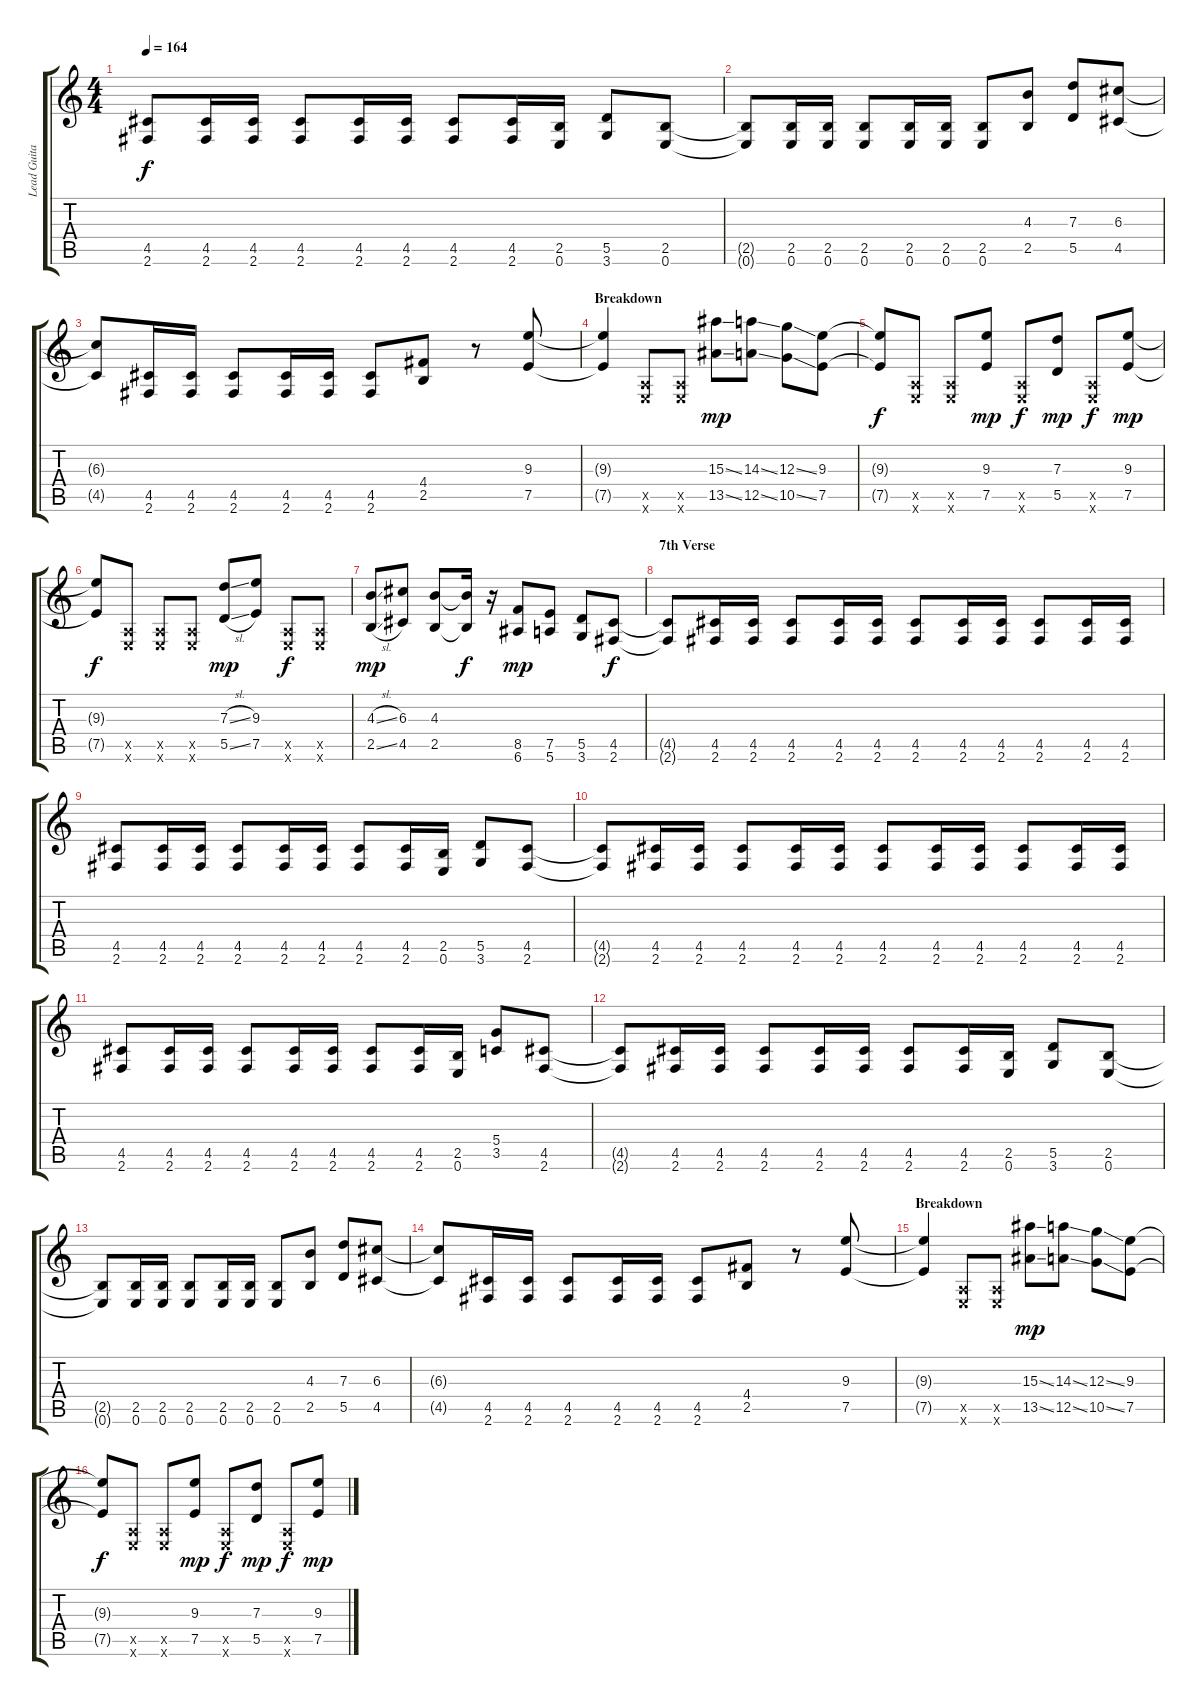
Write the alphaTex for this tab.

\track ("Lead Guitar (Chris Poland)" "Lead Guita") {instrument distortionguitar}
\staff {score tabs}
\tuning (E4 B3 G3 D3 A2 E2) {hide}
\ts (4 4)
\tempo 164
\clef g2
\ks c
(4.5{t} 2.6{t}).8{dy f} (4.5 2.6).16 (4.5 2.6).16 (4.5 2.6).8 (4.5 2.6).16 (4.5 2.6).16 (4.5 2.6).8 (4.5 2.6).16 (2.5 0.6).16 (5.5 3.6).8 (2.5 0.6).8 |
(2.5{t} 0.6{t}).8 (2.5 0.6).16 (2.5 0.6).16 (2.5 0.6).8 (2.5 0.6).16 (2.5 0.6).16 (2.5 0.6).8 (4.3 2.5).8 (7.3 5.5).8 (6.3 4.5).8 |
(6.3{t} 4.5{t}).8 (4.5 2.6).16 (4.5 2.6).16 (4.5 2.6).8 (4.5 2.6).16 (4.5 2.6).16 (4.5 2.6).8 (4.4 2.5).8 r.8 (9.3 7.5).8 |
\section ("" "Breakdown")
(9.3{t} 7.5{t}).4 (0.5{x} 0.6{x}).8 (0.5{x} 0.6{x}).8 (15.3{ss} 13.5{ss}).8{dy mp} (14.3{ss} 12.5{ss}).8 (12.3{ss} 10.5{ss}).8 (9.3 7.5).8 |
(9.3{t} 7.5{t}).8{dy f} (0.5{x} 0.6{x}).8 (0.5{x} 0.6{x}).8 (9.3 7.5).8{dy mp} (0.5{x} 0.6{x}).8{dy f} (7.3 5.5).8{dy mp} (0.5{x} 0.6{x}).8{dy f} (9.3 7.5).8{dy mp} |
(9.3{t} 7.5{t}).8{dy f} (0.5{x} 0.6{x}).8 (0.5{x} 0.6{x}).8 (0.5{x} 0.6{x}).8 (7.3{sl} 5.5{sl}).8{dy mp} (9.3 7.5).8 (0.5{x} 0.6{x}).8{dy f} (0.5{x} 0.6{x}).8 |
(4.3{sl} 2.5{sl}).8{dy mp} (6.3 4.5).8 (4.3 2.5).8 (4.3{t} 2.5{t}).16{dy f} r.16 (8.5 6.6).8{dy mp} (7.5 5.6).8 (5.5 3.6).8 (4.5 2.6).8{dy f} |
\section ("" "7th Verse")
(4.5{t} 2.6{t}).8 (4.5 2.6).16 (4.5 2.6).16 (4.5 2.6).8 (4.5 2.6).16 (4.5 2.6).16 (4.5 2.6).8 (4.5 2.6).16 (4.5 2.6).16 (4.5 2.6).8 (4.5 2.6).16 (4.5 2.6).16 |
(4.5 2.6).8 (4.5 2.6).16 (4.5 2.6).16 (4.5 2.6).8 (4.5 2.6).16 (4.5 2.6).16 (4.5 2.6).8 (4.5 2.6).16 (2.5 0.6).16 (5.5 3.6).8 (4.5 2.6).8 |
(4.5{t} 2.6{t}).8 (4.5 2.6).16 (4.5 2.6).16 (4.5 2.6).8 (4.5 2.6).16 (4.5 2.6).16 (4.5 2.6).8 (4.5 2.6).16 (4.5 2.6).16 (4.5 2.6).8 (4.5 2.6).16 (4.5 2.6).16 |
(4.5 2.6).8 (4.5 2.6).16 (4.5 2.6).16 (4.5 2.6).8 (4.5 2.6).16 (4.5 2.6).16 (4.5 2.6).8 (4.5 2.6).16 (2.5 0.6).16 (5.4 3.5).8 (4.5 2.6).8 |
(4.5{t} 2.6{t}).8 (4.5 2.6).16 (4.5 2.6).16 (4.5 2.6).8 (4.5 2.6).16 (4.5 2.6).16 (4.5 2.6).8 (4.5 2.6).16 (2.5 0.6).16 (5.5 3.6).8 (2.5 0.6).8 |
(2.5{t} 0.6{t}).8 (2.5 0.6).16 (2.5 0.6).16 (2.5 0.6).8 (2.5 0.6).16 (2.5 0.6).16 (2.5 0.6).8 (4.3 2.5).8 (7.3 5.5).8 (6.3 4.5).8 |
(6.3{t} 4.5{t}).8 (4.5 2.6).16 (4.5 2.6).16 (4.5 2.6).8 (4.5 2.6).16 (4.5 2.6).16 (4.5 2.6).8 (4.4 2.5).8 r.8 (9.3 7.5).8 |
\section ("" "Breakdown")
(9.3{t} 7.5{t}).4 (0.5{x} 0.6{x}).8 (0.5{x} 0.6{x}).8 (15.3{ss} 13.5{ss}).8{dy mp} (14.3{ss} 12.5{ss}).8 (12.3{ss} 10.5{ss}).8 (9.3 7.5).8 |
(9.3{t} 7.5{t}).8{dy f} (0.5{x} 0.6{x}).8 (0.5{x} 0.6{x}).8 (9.3 7.5).8{dy mp} (0.5{x} 0.6{x}).8{dy f} (7.3 5.5).8{dy mp} (0.5{x} 0.6{x}).8{dy f} (9.3 7.5).8{dy mp}
